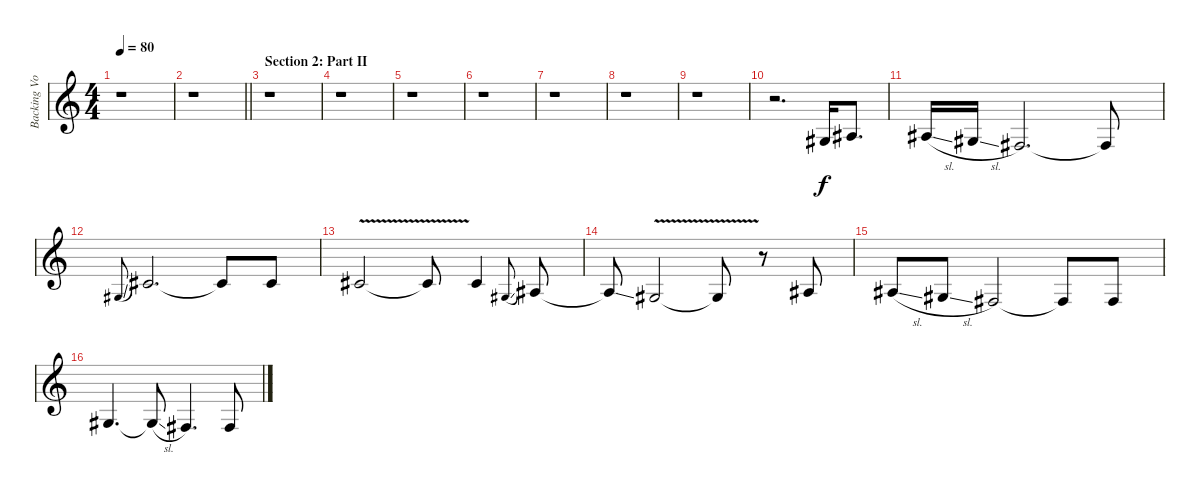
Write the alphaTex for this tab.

\track ("Backing Vocals" "Backing Vo") {instrument tenorsax}
\staff {score}
\tuning (E4 B3 G3 D3 A2 E2) {hide}
\ts (4 4)
\tempo 80
\clef g2
\ks c
r.1{dy f} |
\barLineRight lightlight
r.1 |
\section ("" "Section 2: Part II")
r.1 |
r.1 |
r.1 |
r.1 |
r.1 |
r.1 |
r.1 |
r.2{d} 6.4.16 8.4.8{d} |
8.4{sl}.16 6.4{sl}.16 4.4.2{d} 4.4{t}.8 |
6.4{sl}.8{gr onbeat} 11.4.2{d} 11.4{t}.8 11.4.8 |
11.4{v}.2 11.4{t}.8 11.4.4 6.4{sl}.8{gr onbeat} 8.4.8 |
8.4{ss t}.8 6.4{v}.2 6.4{t}.8 r.8 8.4.8 |
8.4{sl}.8 6.4{sl}.8 4.4.2 4.4{t}.8 4.4.8 |
6.4.4{d} 6.4{sl t}.8 4.4.4{d} 4.4.8
